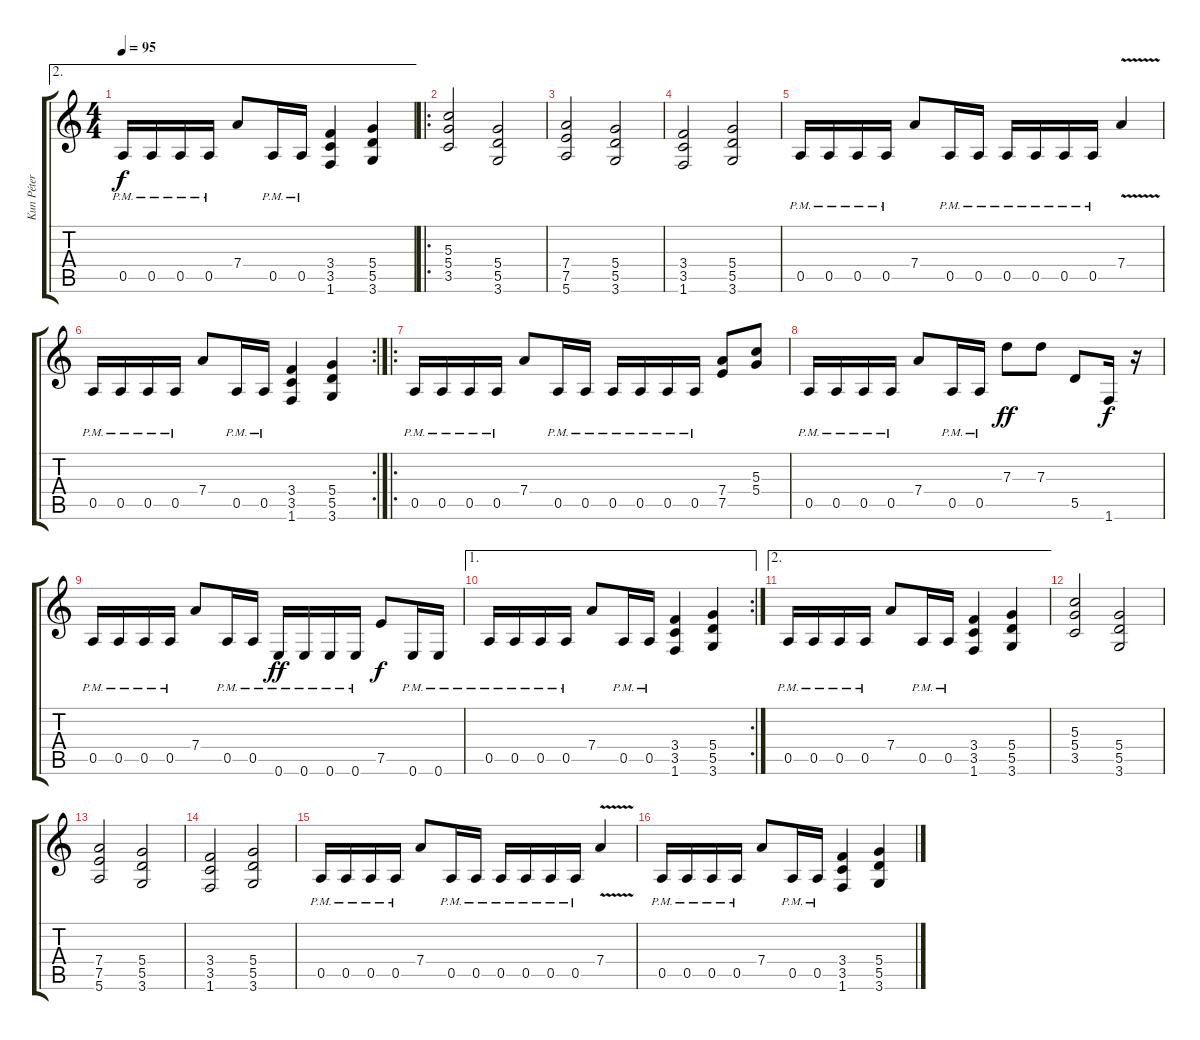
\track ("Kun Péter" "Kun Péter") {instrument distortionguitar}
\staff {score tabs}
\tuning (E4 B3 G3 D3 A2 E2) {hide}
\ae 2
\ts (4 4)
\tempo 95
\clef g2
\ks c
0.5{pm}.16{dy f} 0.5{pm}.16 0.5{pm}.16 0.5{pm}.16 7.4.8 0.5{pm}.16 0.5{pm}.16 (3.4 3.5 1.6).4 (5.4 5.5 3.6).4 |
\ro
(5.3 5.4 3.5).2 (5.4 5.5 3.6).2 |
(7.4 7.5 5.6).2 (5.4 5.5 3.6).2 |
(3.4 3.5 1.6).2 (5.4 5.5 3.6).2 |
0.5{pm}.16 0.5{pm}.16 0.5{pm}.16 0.5{pm}.16 7.4.8 0.5{pm}.16 0.5{pm}.16 0.5{pm}.16 0.5{pm}.16 0.5{pm}.16 0.5{pm}.16 7.4{v}.4 |
\rc 2
0.5{pm}.16 0.5{pm}.16 0.5{pm}.16 0.5{pm}.16 7.4.8 0.5{pm}.16 0.5{pm}.16 (3.4 3.5 1.6).4 (5.4 5.5 3.6).4 |
\ro
0.5{pm}.16 0.5{pm}.16 0.5{pm}.16 0.5{pm}.16 7.4.8 0.5{pm}.16 0.5{pm}.16 0.5{pm}.16 0.5{pm}.16 0.5{pm}.16 0.5{pm}.16 (7.4 7.5).8 (5.3 5.4).8 |
0.5{pm}.16 0.5{pm}.16 0.5{pm}.16 0.5{pm}.16 7.4.8 0.5{pm}.16 0.5{pm}.16 7.3.8{dy ff} 7.3.8 5.5.8 1.6.16{dy f} r.16 |
0.5{pm}.16 0.5{pm}.16 0.5{pm}.16 0.5{pm}.16 7.4.8 0.5{pm}.16 0.5{pm}.16 0.6{pm}.16{dy ff} 0.6{pm}.16 0.6{pm}.16 0.6{pm}.16 7.5.8{dy f} 0.6{pm}.16 0.6{pm}.16 |
\ae 1
\rc 2
0.5{pm}.16 0.5{pm}.16 0.5{pm}.16 0.5{pm}.16 7.4.8 0.5{pm}.16 0.5{pm}.16 (3.4 3.5 1.6).4 (5.4 5.5 3.6).4 |
\ae 2
0.5{pm}.16 0.5{pm}.16 0.5{pm}.16 0.5{pm}.16 7.4.8 0.5{pm}.16 0.5{pm}.16 (3.4 3.5 1.6).4 (5.4 5.5 3.6).4 |
(5.3 5.4 3.5).2 (5.4 5.5 3.6).2 |
(7.4 7.5 5.6).2 (5.4 5.5 3.6).2 |
(3.4 3.5 1.6).2 (5.4 5.5 3.6).2 |
0.5{pm}.16 0.5{pm}.16 0.5{pm}.16 0.5{pm}.16 7.4.8 0.5{pm}.16 0.5{pm}.16 0.5{pm}.16 0.5{pm}.16 0.5{pm}.16 0.5{pm}.16 7.4{v}.4 |
0.5{pm}.16 0.5{pm}.16 0.5{pm}.16 0.5{pm}.16 7.4.8 0.5{pm}.16 0.5{pm}.16 (3.4 3.5 1.6).4 (5.4 5.5 3.6).4
